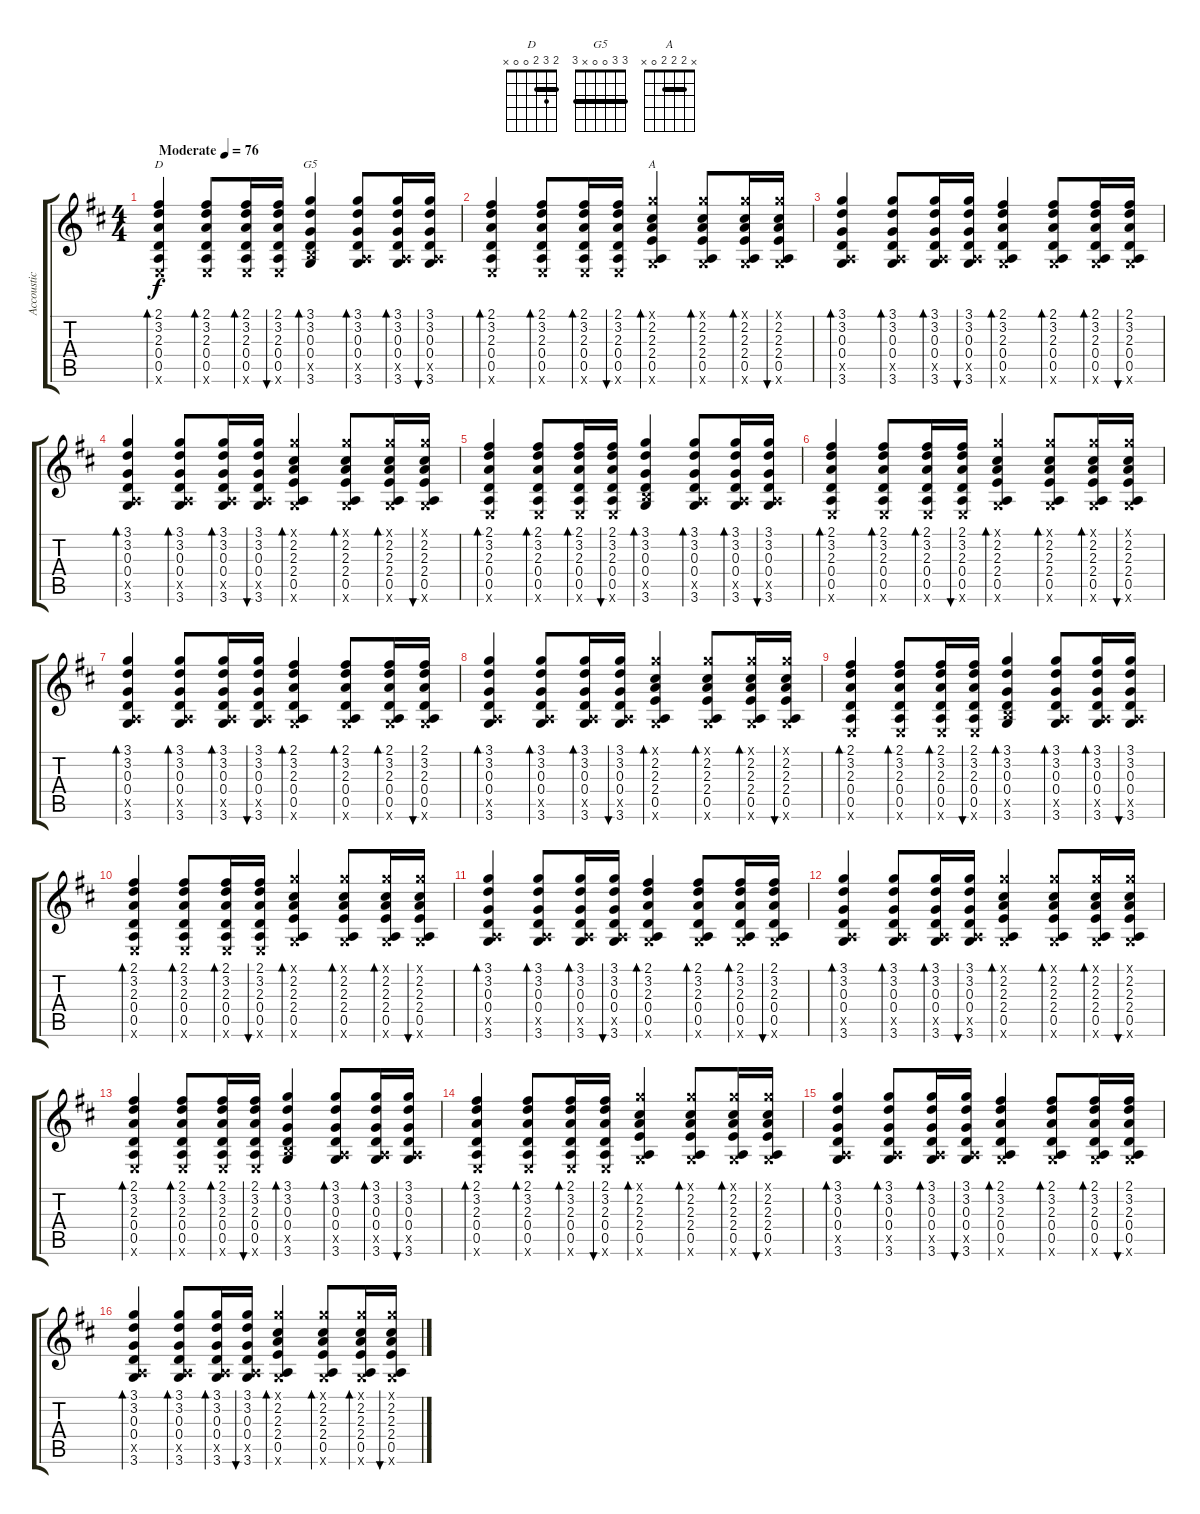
\track ("Accoustic Guitar" "Accoustic ") {instrument acousticguitarsteel}
\staff {score tabs}
\tuning (E4 B3 G3 D3 A2 E2) {hide}
\chord ("D" 2 3 2 0 0 x) {barre 2}
\chord ("G5" 3 3 0 0 x 3) {barre 3}
\chord ("A" x 2 2 2 0 x) {barre 2}
\ts (4 4)
\tempo (76 "Moderate")
\clef g2
\ks d
(2.1 3.2 2.3 0.4 0.5 0.6{x}).4{bd 30 ch "D" dy f instrument acousticguitarsteel} (2.1 3.2 2.3 0.4 0.5 0.6{x}).8{bd 30} (2.1 3.2 2.3 0.4 0.5 0.6{x}).16{bd 30} (2.1 3.2 2.3 0.4 0.5 0.6{x}).16{bu 30} (3.1 3.2 0.3 0.4 2.5{x} 3.6).4{bd 30 ch "G5"} (3.1 3.2 0.3 0.4 0.5{x} 3.6).8{bd 30} (3.1 3.2 0.3 0.4 0.5{x} 3.6).16{bd 30} (3.1 3.2 0.3 0.4 0.5{x} 3.6).16{bu 30} |
(2.1 3.2 2.3 0.4 0.5 0.6{x}).4{bd 30} (2.1 3.2 2.3 0.4 0.5 0.6{x}).8{bd 30} (2.1 3.2 2.3 0.4 0.5 0.6{x}).16{bd 30} (2.1 3.2 2.3 0.4 0.5 0.6{x}).16{bu 30} (3.1{x} 2.2 2.3 2.4 0.5 3.6{x}).4{bd 30 ch "A"} (3.1{x} 2.2 2.3 2.4 0.5 3.6{x}).8{bd 30} (3.1{x} 2.2 2.3 2.4 0.5 3.6{x}).16{bd 30} (3.1{x} 2.2 2.3 2.4 0.5 3.6{x}).16{bu 30} |
(3.1 3.2 0.3 0.4 0.5{x} 3.6).4{bd 30} (3.1 3.2 0.3 0.4 0.5{x} 3.6).8{bd 30} (3.1 3.2 0.3 0.4 0.5{x} 3.6).16{bd 30} (3.1 3.2 0.3 0.4 0.5{x} 3.6).16{bu 30} (2.1 3.2 2.3 0.4 0.5 3.6{x}).4{bd 30} (2.1 3.2 2.3 0.4 0.5 3.6{x}).8{bd 30} (2.1 3.2 2.3 0.4 0.5 3.6{x}).16{bd 30} (2.1 3.2 2.3 0.4 0.5 3.6{x}).16{bu 30} |
(3.1 3.2 0.3 0.4 0.5{x} 3.6).4{bd 30} (3.1 3.2 0.3 0.4 0.5{x} 3.6).8{bd 30} (3.1 3.2 0.3 0.4 0.5{x} 3.6).16{bd 30} (3.1 3.2 0.3 0.4 0.5{x} 3.6).16{bu 30} (3.1{x} 2.2 2.3 2.4 0.5 3.6{x}).4{bd 30} (3.1{x} 2.2 2.3 2.4 0.5 3.6{x}).8{bd 30} (3.1{x} 2.2 2.3 2.4 0.5 3.6{x}).16{bd 30} (3.1{x} 2.2 2.3 2.4 0.5 3.6{x}).16{bu 30} |
(2.1 3.2 2.3 0.4 0.5 0.6{x}).4{bd 30} (2.1 3.2 2.3 0.4 0.5 0.6{x}).8{bd 30} (2.1 3.2 2.3 0.4 0.5 0.6{x}).16{bd 30} (2.1 3.2 2.3 0.4 0.5 0.6{x}).16{bu 30} (3.1 3.2 0.3 0.4 2.5{x} 3.6).4{bd 30} (3.1 3.2 0.3 0.4 0.5{x} 3.6).8{bd 30} (3.1 3.2 0.3 0.4 0.5{x} 3.6).16{bd 30} (3.1 3.2 0.3 0.4 0.5{x} 3.6).16{bu 30} |
(2.1 3.2 2.3 0.4 0.5 0.6{x}).4{bd 30} (2.1 3.2 2.3 0.4 0.5 0.6{x}).8{bd 30} (2.1 3.2 2.3 0.4 0.5 0.6{x}).16{bd 30} (2.1 3.2 2.3 0.4 0.5 0.6{x}).16{bu 30} (3.1{x} 2.2 2.3 2.4 0.5 3.6{x}).4{bd 30} (3.1{x} 2.2 2.3 2.4 0.5 3.6{x}).8{bd 30} (3.1{x} 2.2 2.3 2.4 0.5 3.6{x}).16{bd 30} (3.1{x} 2.2 2.3 2.4 0.5 3.6{x}).16{bu 30} |
(3.1 3.2 0.3 0.4 0.5{x} 3.6).4{bd 30} (3.1 3.2 0.3 0.4 0.5{x} 3.6).8{bd 30} (3.1 3.2 0.3 0.4 0.5{x} 3.6).16{bd 30} (3.1 3.2 0.3 0.4 0.5{x} 3.6).16{bu 30} (2.1 3.2 2.3 0.4 0.5 3.6{x}).4{bd 30} (2.1 3.2 2.3 0.4 0.5 3.6{x}).8{bd 30} (2.1 3.2 2.3 0.4 0.5 3.6{x}).16{bd 30} (2.1 3.2 2.3 0.4 0.5 3.6{x}).16{bu 30} |
(3.1 3.2 0.3 0.4 0.5{x} 3.6).4{bd 30} (3.1 3.2 0.3 0.4 0.5{x} 3.6).8{bd 30} (3.1 3.2 0.3 0.4 0.5{x} 3.6).16{bd 30} (3.1 3.2 0.3 0.4 0.5{x} 3.6).16{bu 30} (3.1{x} 2.2 2.3 2.4 0.5 3.6{x}).4{bd 30} (3.1{x} 2.2 2.3 2.4 0.5 3.6{x}).8{bd 30} (3.1{x} 2.2 2.3 2.4 0.5 3.6{x}).16{bd 30} (3.1{x} 2.2 2.3 2.4 0.5 3.6{x}).16{bu 30} |
(2.1 3.2 2.3 0.4 0.5 0.6{x}).4{bd 30} (2.1 3.2 2.3 0.4 0.5 0.6{x}).8{bd 30} (2.1 3.2 2.3 0.4 0.5 0.6{x}).16{bd 30} (2.1 3.2 2.3 0.4 0.5 0.6{x}).16{bu 30} (3.1 3.2 0.3 0.4 2.5{x} 3.6).4{bd 30} (3.1 3.2 0.3 0.4 0.5{x} 3.6).8{bd 30} (3.1 3.2 0.3 0.4 0.5{x} 3.6).16{bd 30} (3.1 3.2 0.3 0.4 0.5{x} 3.6).16{bu 30} |
(2.1 3.2 2.3 0.4 0.5 0.6{x}).4{bd 30} (2.1 3.2 2.3 0.4 0.5 0.6{x}).8{bd 30} (2.1 3.2 2.3 0.4 0.5 0.6{x}).16{bd 30} (2.1 3.2 2.3 0.4 0.5 0.6{x}).16{bu 30} (3.1{x} 2.2 2.3 2.4 0.5 3.6{x}).4{bd 30} (3.1{x} 2.2 2.3 2.4 0.5 3.6{x}).8{bd 30} (3.1{x} 2.2 2.3 2.4 0.5 3.6{x}).16{bd 30} (3.1{x} 2.2 2.3 2.4 0.5 3.6{x}).16{bu 30} |
(3.1 3.2 0.3 0.4 0.5{x} 3.6).4{bd 30} (3.1 3.2 0.3 0.4 0.5{x} 3.6).8{bd 30} (3.1 3.2 0.3 0.4 0.5{x} 3.6).16{bd 30} (3.1 3.2 0.3 0.4 0.5{x} 3.6).16{bu 30} (2.1 3.2 2.3 0.4 0.5 3.6{x}).4{bd 30} (2.1 3.2 2.3 0.4 0.5 3.6{x}).8{bd 30} (2.1 3.2 2.3 0.4 0.5 3.6{x}).16{bd 30} (2.1 3.2 2.3 0.4 0.5 3.6{x}).16{bu 30} |
(3.1 3.2 0.3 0.4 0.5{x} 3.6).4{bd 30} (3.1 3.2 0.3 0.4 0.5{x} 3.6).8{bd 30} (3.1 3.2 0.3 0.4 0.5{x} 3.6).16{bd 30} (3.1 3.2 0.3 0.4 0.5{x} 3.6).16{bu 30} (3.1{x} 2.2 2.3 2.4 0.5 3.6{x}).4{bd 30} (3.1{x} 2.2 2.3 2.4 0.5 3.6{x}).8{bd 30} (3.1{x} 2.2 2.3 2.4 0.5 3.6{x}).16{bd 30} (3.1{x} 2.2 2.3 2.4 0.5 3.6{x}).16{bu 30} |
(2.1 3.2 2.3 0.4 0.5 0.6{x}).4{bd 30} (2.1 3.2 2.3 0.4 0.5 0.6{x}).8{bd 30} (2.1 3.2 2.3 0.4 0.5 0.6{x}).16{bd 30} (2.1 3.2 2.3 0.4 0.5 0.6{x}).16{bu 30} (3.1 3.2 0.3 0.4 2.5{x} 3.6).4{bd 30} (3.1 3.2 0.3 0.4 0.5{x} 3.6).8{bd 30} (3.1 3.2 0.3 0.4 0.5{x} 3.6).16{bd 30} (3.1 3.2 0.3 0.4 0.5{x} 3.6).16{bu 30} |
(2.1 3.2 2.3 0.4 0.5 0.6{x}).4{bd 30} (2.1 3.2 2.3 0.4 0.5 0.6{x}).8{bd 30} (2.1 3.2 2.3 0.4 0.5 0.6{x}).16{bd 30} (2.1 3.2 2.3 0.4 0.5 0.6{x}).16{bu 30} (3.1{x} 2.2 2.3 2.4 0.5 3.6{x}).4{bd 30} (3.1{x} 2.2 2.3 2.4 0.5 3.6{x}).8{bd 30} (3.1{x} 2.2 2.3 2.4 0.5 3.6{x}).16{bd 30} (3.1{x} 2.2 2.3 2.4 0.5 3.6{x}).16{bu 30} |
(3.1 3.2 0.3 0.4 0.5{x} 3.6).4{bd 30} (3.1 3.2 0.3 0.4 0.5{x} 3.6).8{bd 30} (3.1 3.2 0.3 0.4 0.5{x} 3.6).16{bd 30} (3.1 3.2 0.3 0.4 0.5{x} 3.6).16{bu 30} (2.1 3.2 2.3 0.4 0.5 3.6{x}).4{bd 30} (2.1 3.2 2.3 0.4 0.5 3.6{x}).8{bd 30} (2.1 3.2 2.3 0.4 0.5 3.6{x}).16{bd 30} (2.1 3.2 2.3 0.4 0.5 3.6{x}).16{bu 30} |
(3.1 3.2 0.3 0.4 0.5{x} 3.6).4{bd 30} (3.1 3.2 0.3 0.4 0.5{x} 3.6).8{bd 30} (3.1 3.2 0.3 0.4 0.5{x} 3.6).16{bd 30} (3.1 3.2 0.3 0.4 0.5{x} 3.6).16{bu 30} (3.1{x} 2.2 2.3 2.4 0.5 3.6{x}).4{bd 30} (3.1{x} 2.2 2.3 2.4 0.5 3.6{x}).8{bd 30} (3.1{x} 2.2 2.3 2.4 0.5 3.6{x}).16{bd 30} (3.1{x} 2.2 2.3 2.4 0.5 3.6{x}).16{bu 30}
